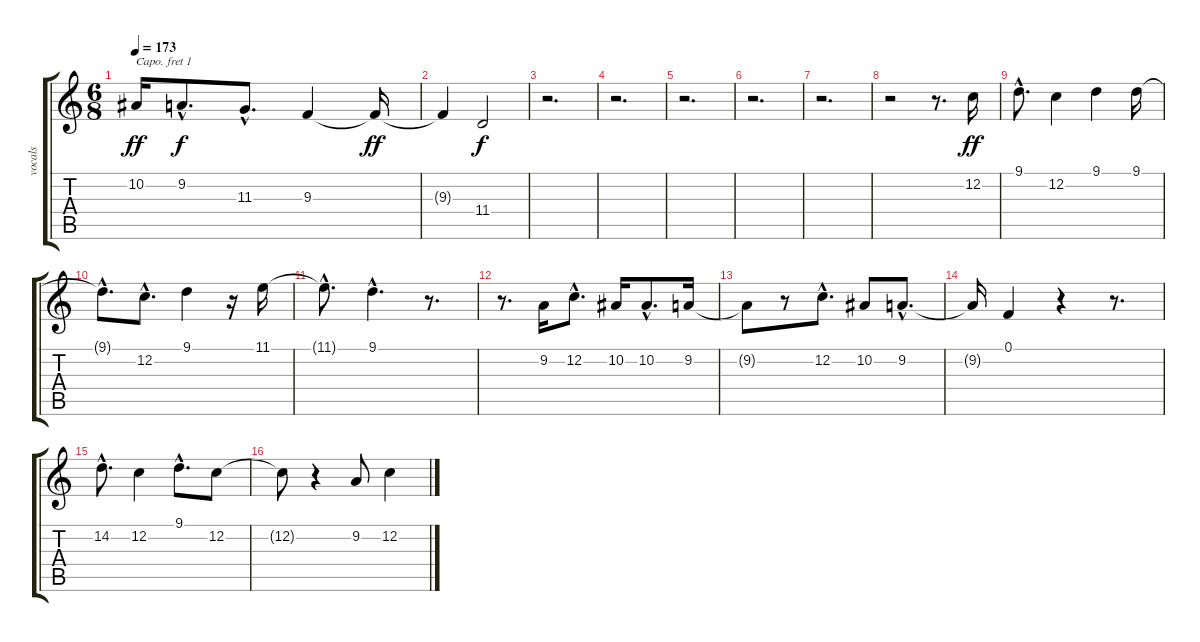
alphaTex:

\track ("vocals" "vocals") {instrument flute}
\staff {score tabs}
\capo 1
\tuning (E4 B3 G3 D3 A2 E2) {hide}
\ts (6 8)
\tempo 173
\clef g2
\ks c
10.2{t}.16{dy ff} 9.2{hac}.8{d dy f} 11.3{hac}.8{d} 9.3.4 9.3{t}.16{dy ff} |
9.3{t}.4 11.4.2{dy f} |
r.2{d} |
r.2{d} |
r.2{d} |
r.2{d} |
r.2{d} |
r.2 r.8{d} 12.2.16{dy ff} |
9.1{hac}.8{d} 12.2.4 9.1.4 9.1.16 |
9.1{hac t}.8{d} 12.2{hac}.8{d} 9.1.4 r.16 11.1.16 |
11.1{hac t}.8{d} 9.1{hac}.4{d} r.8{d} |
r.8{d} 9.2.16 12.2{hac}.8{d} 10.2.16 10.2{hac}.8{d} 9.2.16 |
9.2{t}.8 r.8 12.2{hac}.8{d} 10.2.8 9.2{hac}.8{d} |
9.2{t}.16 0.1.4 r.4 r.8{d} |
14.2{hac}.8{d} 12.2.4 9.1{hac}.8{d} 12.2.8 |
12.2{t}.8 r.4 9.2.8 12.2.4
